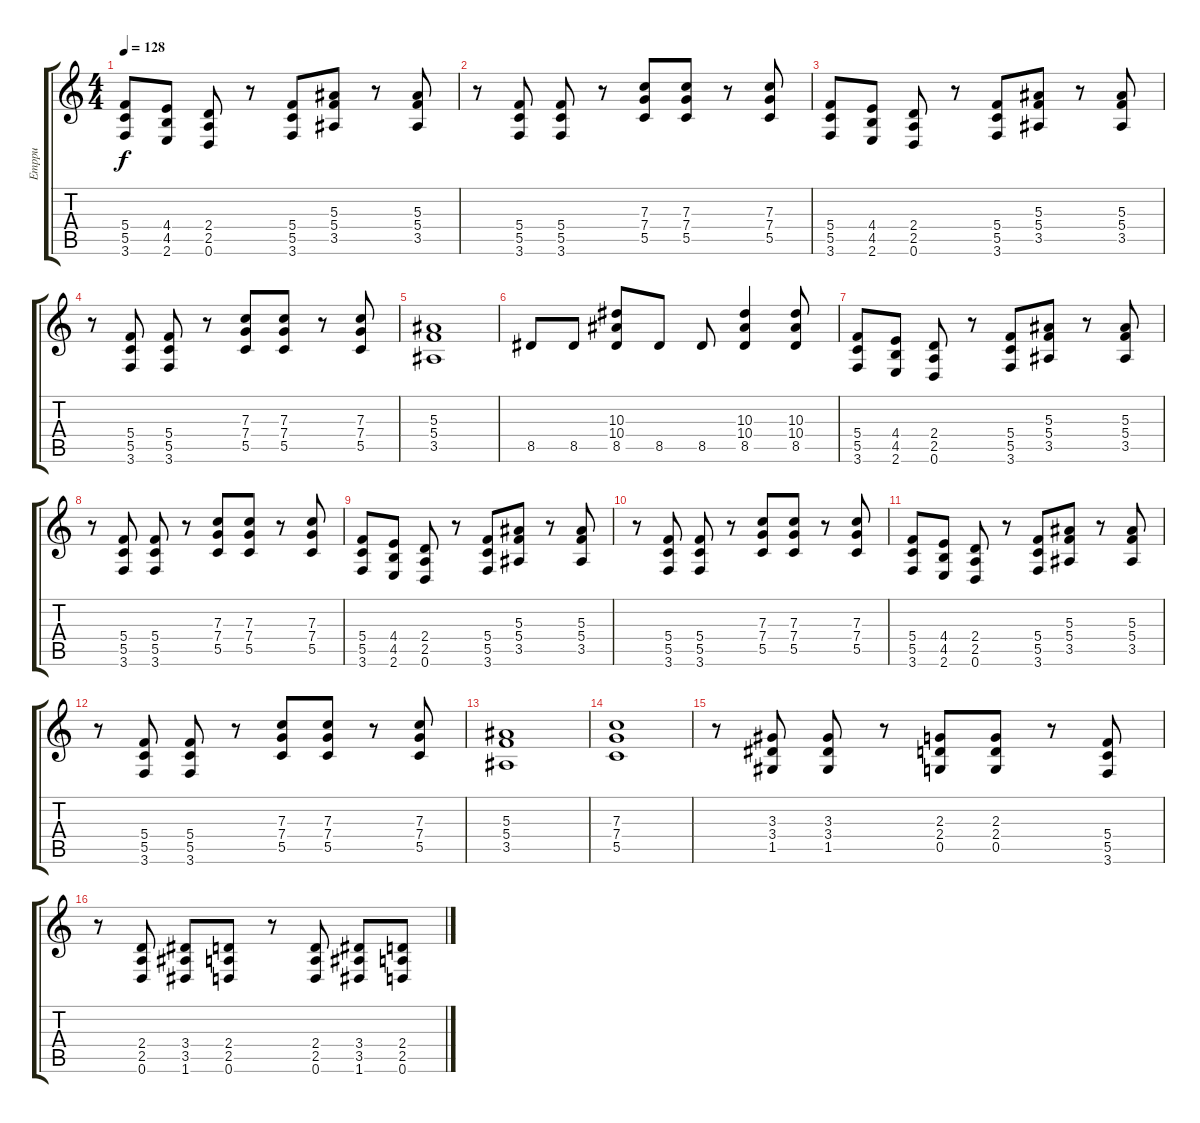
\track ("Emppu" "Emppu") {instrument distortionguitar}
\staff {score tabs}
\tuning (D4 A3 F3 C3 G2 D2) {hide}
\ts (4 4)
\tempo 128
\clef g2
\ks c
(5.4 5.5 3.6).8{dy f} (4.4 4.5 2.6).8 (2.4 2.5 0.6).8 r.8 (5.4 5.5 3.6).8 (5.3 5.4 3.5).8 r.8 (5.3 5.4 3.5).8 |
r.8 (5.4 5.5 3.6).8 (5.4 5.5 3.6).8 r.8 (7.3 7.4 5.5).8 (7.3 7.4 5.5).8 r.8 (7.3 7.4 5.5).8 |
(5.4 5.5 3.6).8 (4.4 4.5 2.6).8 (2.4 2.5 0.6).8 r.8 (5.4 5.5 3.6).8 (5.3 5.4 3.5).8 r.8 (5.3 5.4 3.5).8 |
r.8 (5.4 5.5 3.6).8 (5.4 5.5 3.6).8 r.8 (7.3 7.4 5.5).8 (7.3 7.4 5.5).8 r.8 (7.3 7.4 5.5).8 |
(5.3 5.4 3.5).1 |
8.5.8 8.5.8 (10.3 10.4 8.5).8 8.5.8 8.5.8 (10.3 10.4 8.5).4 (10.3 10.4 8.5).8 |
(5.4 5.5 3.6).8 (4.4 4.5 2.6).8 (2.4 2.5 0.6).8 r.8 (5.4 5.5 3.6).8 (5.3 5.4 3.5).8 r.8 (5.3 5.4 3.5).8 |
r.8 (5.4 5.5 3.6).8 (5.4 5.5 3.6).8 r.8 (7.3 7.4 5.5).8 (7.3 7.4 5.5).8 r.8 (7.3 7.4 5.5).8 |
(5.4 5.5 3.6).8 (4.4 4.5 2.6).8 (2.4 2.5 0.6).8 r.8 (5.4 5.5 3.6).8 (5.3 5.4 3.5).8 r.8 (5.3 5.4 3.5).8 |
r.8 (5.4 5.5 3.6).8 (5.4 5.5 3.6).8 r.8 (7.3 7.4 5.5).8 (7.3 7.4 5.5).8 r.8 (7.3 7.4 5.5).8 |
(5.4 5.5 3.6).8 (4.4 4.5 2.6).8 (2.4 2.5 0.6).8 r.8 (5.4 5.5 3.6).8 (5.3 5.4 3.5).8 r.8 (5.3 5.4 3.5).8 |
r.8 (5.4 5.5 3.6).8 (5.4 5.5 3.6).8 r.8 (7.3 7.4 5.5).8 (7.3 7.4 5.5).8 r.8 (7.3 7.4 5.5).8 |
(5.3 5.4 3.5).1 |
(7.3 7.4 5.5).1 |
r.8 (3.3 3.4 1.5).8 (3.3 3.4 1.5).8 r.8 (2.3 2.4 0.5).8 (2.3 2.4 0.5).8 r.8 (5.4 5.5 3.6).8 |
r.8 (2.4 2.5 0.6).8 (3.4 3.5 1.6).8 (2.4 2.5 0.6).8 r.8 (2.4 2.5 0.6).8 (3.4 3.5 1.6).8 (2.4 2.5 0.6).8
